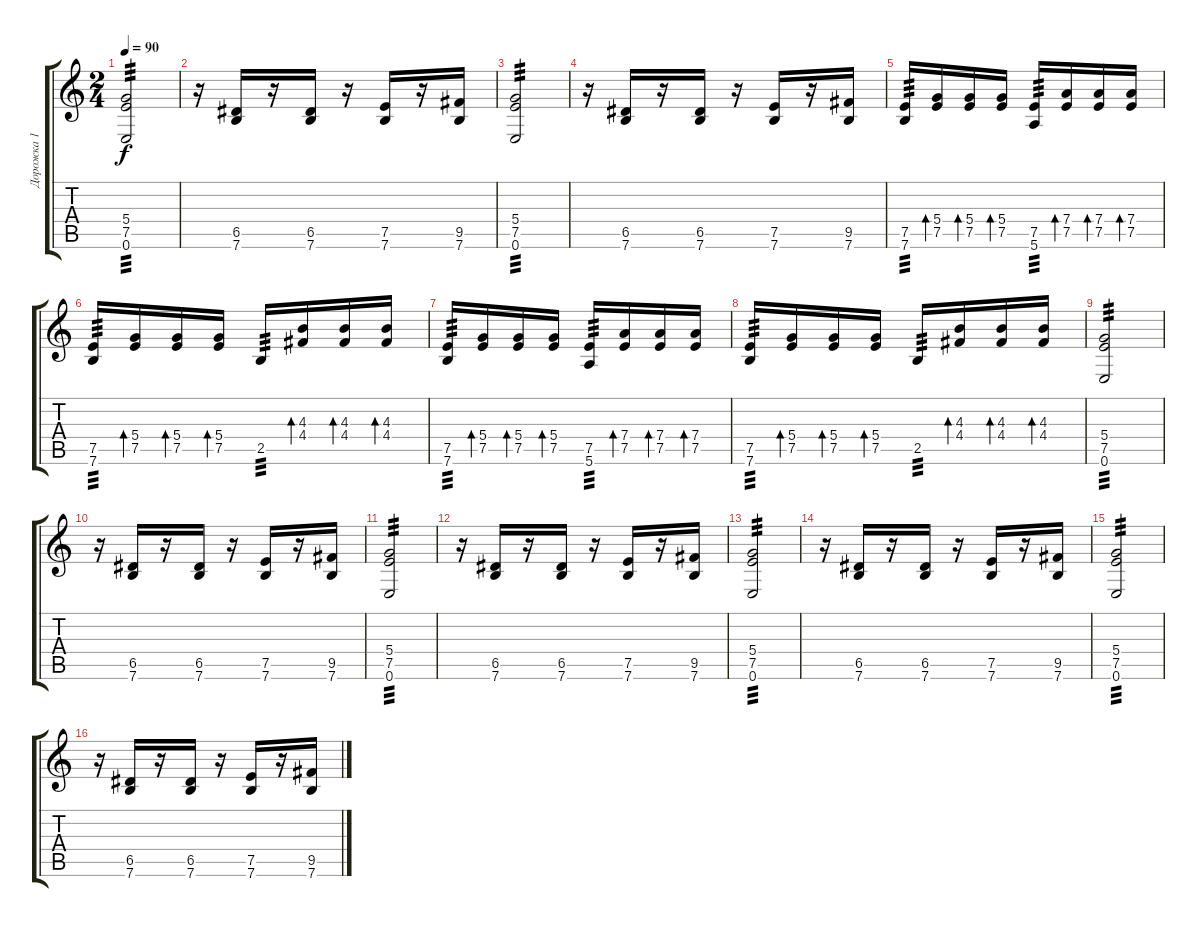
\track ("Дорожка 1" "Дорожка 1") {instrument distortionguitar}
\staff {score tabs}
\tuning (E4 B3 G3 D3 A2 E2) {hide}
\ts (2 4)
\tempo 90
\clef g2
\ks c
(5.4 7.5 0.6).2{tp 3 dy f} |
r.16 (6.5 7.6).16 r.16 (6.5 7.6).16 r.16 (7.5 7.6).16 r.16 (9.5 7.6).16 |
(5.4 7.5 0.6).2{tp 3} |
r.16 (6.5 7.6).16 r.16 (6.5 7.6).16 r.16 (7.5 7.6).16 r.16 (9.5 7.6).16 |
(7.5 7.6).16{tp 3} (5.4 7.5).16{bd 480} (5.4 7.5).16{bd 240} (5.4 7.5).16{bd 240} (7.5 5.6).16{tp 3} (7.4 7.5).16{bd 480} (7.4 7.5).16{bd 480} (7.4 7.5).16{bd 480} |
(7.5 7.6).16{tp 3} (5.4 7.5).16{bd 480} (5.4 7.5).16{bd 480} (5.4 7.5).16{bd 480} 2.5.16{tp 3} (4.3 4.4).16{bd 480} (4.3 4.4).16{bd 480} (4.3 4.4).16{bd 480} |
(7.5 7.6).16{tp 3} (5.4 7.5).16{bd 480} (5.4 7.5).16{bd 240} (5.4 7.5).16{bd 240} (7.5 5.6).16{tp 3} (7.4 7.5).16{bd 480} (7.4 7.5).16{bd 480} (7.4 7.5).16{bd 480} |
(7.5 7.6).16{tp 3} (5.4 7.5).16{bd 480} (5.4 7.5).16{bd 480} (5.4 7.5).16{bd 480} 2.5.16{tp 3} (4.3 4.4).16{bd 480} (4.3 4.4).16{bd 480} (4.3 4.4).16{bd 480} |
(5.4 7.5 0.6).2{tp 3} |
r.16 (6.5 7.6).16 r.16 (6.5 7.6).16 r.16 (7.5 7.6).16 r.16 (9.5 7.6).16 |
(5.4 7.5 0.6).2{tp 3} |
r.16 (6.5 7.6).16 r.16 (6.5 7.6).16 r.16 (7.5 7.6).16 r.16 (9.5 7.6).16 |
(5.4 7.5 0.6).2{tp 3} |
r.16 (6.5 7.6).16 r.16 (6.5 7.6).16 r.16 (7.5 7.6).16 r.16 (9.5 7.6).16 |
(5.4 7.5 0.6).2{tp 3} |
r.16 (6.5 7.6).16 r.16 (6.5 7.6).16 r.16 (7.5 7.6).16 r.16 (9.5 7.6).16
